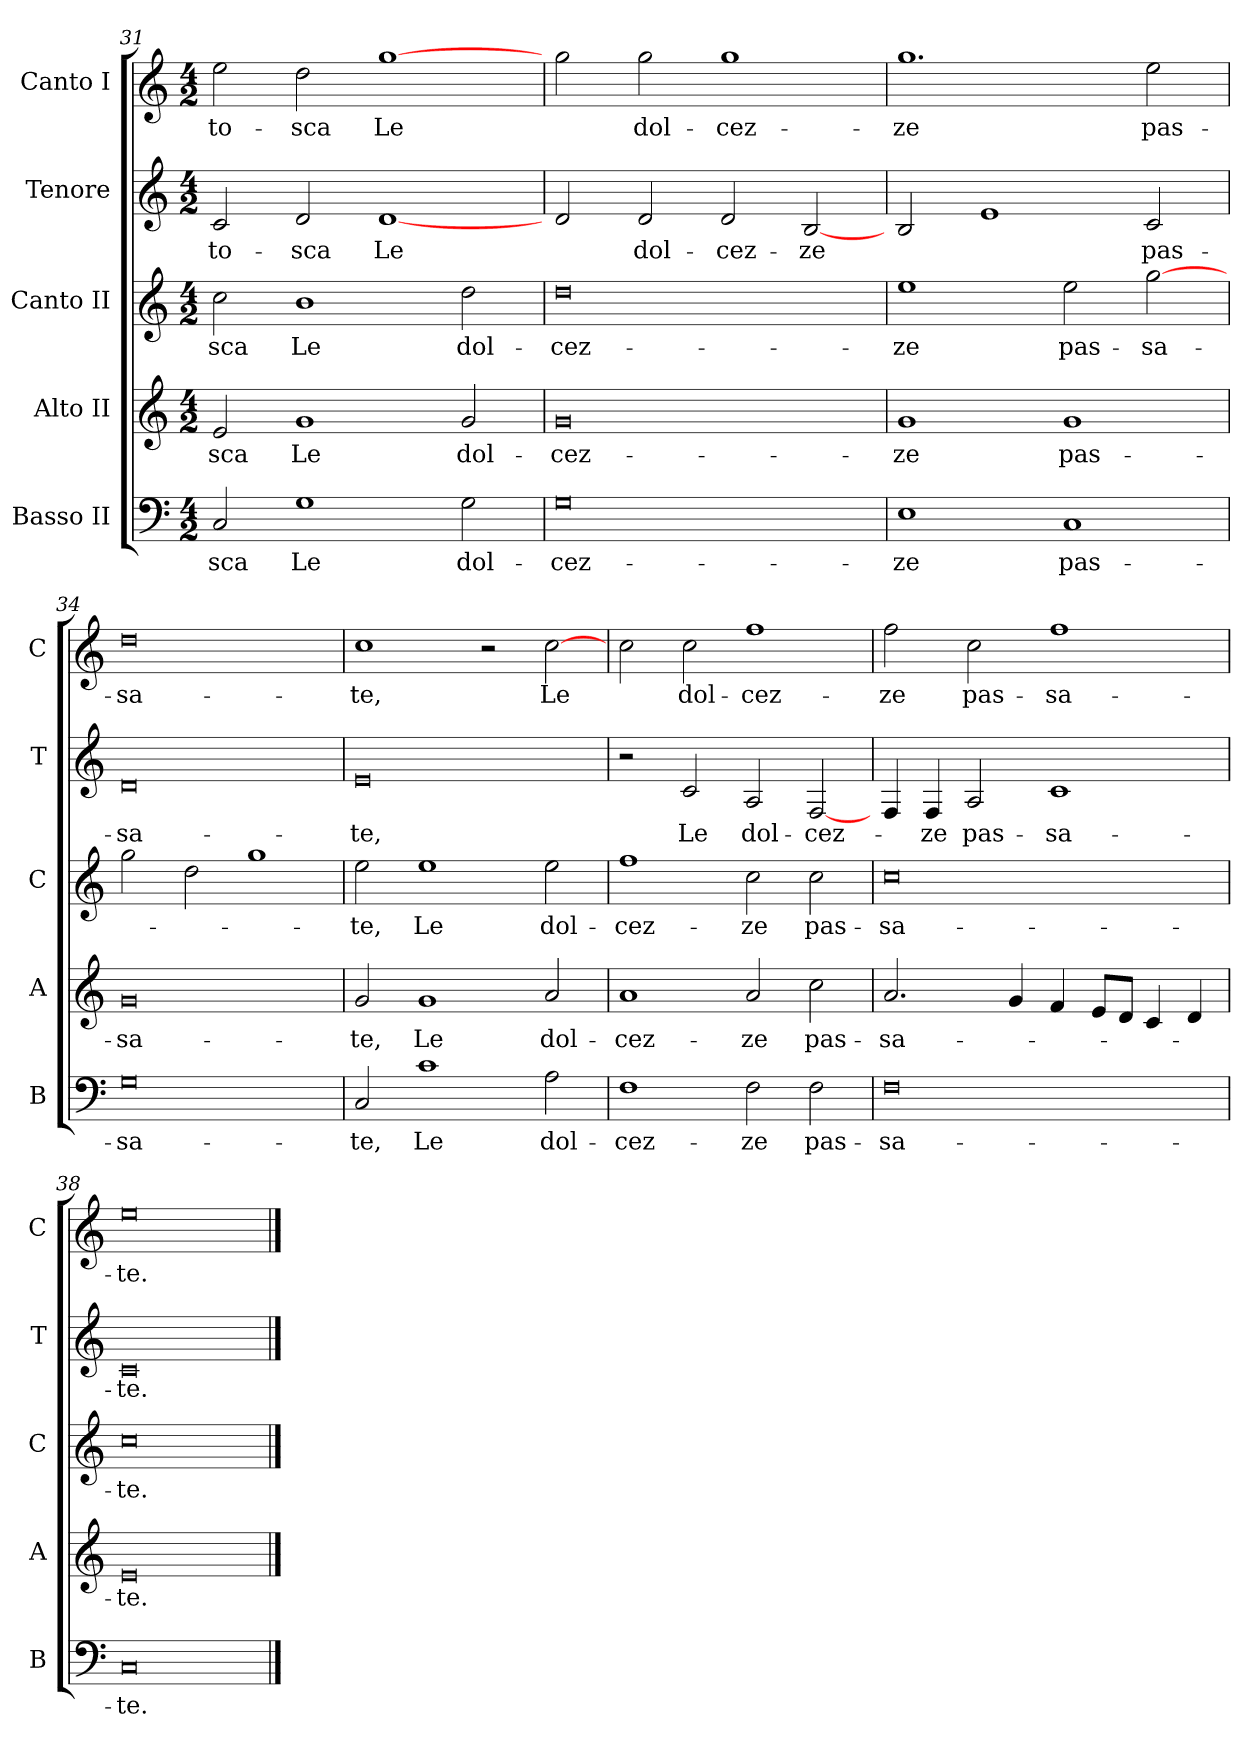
**kern	**text	**kern	**text	**kern	**text	**kern	**text	**kern	**text
*part5	*part5	*part4	*part4	*part3	*part3	*part2	*part2	*part1	*part1
*staff5	*staff5	*staff4	*staff4	*staff3	*staff3	*staff2	*staff2	*staff1	*staff1
*I"Basso II	*	*I"Alto II	*	*I"Canto II	*	*I"Tenore	*	*I"Canto I	*
*I'B	*	*I'A	*	*I'C	*	*I'T	*	*I'C	*
*clefF4	*	*clefG2	*	*clefG2	*	*clefG2	*	*clefG2	*
*k[]	*	*k[]	*	*k[]	*	*k[]	*	*k[]	*
*M4/2	*	*M4/2	*	*M4/2	*	*M4/2	*	*M4/2	*
=31	=31	=31	=31	=31	=31	=31	=31	=31	=31
2C	-sca	2e	-sca	2cc	-sca	2c	-to-	2ee	-to-
1G	Le	1g	Le	1b	Le	2d	-sca	2dd	-sca
.	.	.	.	.	.	[1d	Le	[1gg	Le
2G	dol-	2g	dol-	2dd	dol-	.	.	.	.
=32	=32	=32	=32	=32	=32	=32	=32	=32	=32
0G	-cez-	0g	-cez-	0dd	-cez-	2d	.	2gg	.
.	.	.	.	.	.	2d	dol-	2gg	dol-
.	.	.	.	.	.	2d	-cez-	1gg	-cez-
.	.	.	.	.	.	[2B	-ze	.	.
=33	=33	=33	=33	=33	=33	=33	=33	=33	=33
1E	-ze	1g	-ze	1ee	-ze	2B	.	1.gg	-ze
.	.	.	.	.	.	1e	.	.	.
1C	pas-	1g	pas-	2ee	pas-	.	.	.	.
.	.	.	.	[2gg	-sa-	2c	pas-	2ee	pas-
=34	=34	=34	=34	=34	=34	=34	=34	=34	=34
0G	-sa-	0g	-sa-	2gg	.	0d	-sa-	0dd	-sa-
.	.	.	.	2dd	.	.	.	.	.
.	.	.	.	1gg	.	.	.	.	.
=35	=35	=35	=35	=35	=35	=35	=35	=35	=35
2C	-te,	2g	-te,	2ee	-te,	0e	-te,	1cc	-te,
1c	Le	1g	Le	1ee	Le	.	.	.	.
.	.	.	.	.	.	.	.	2r	.
2A	dol-	2a	dol-	2ee	dol-	.	.	[2cc	Le
=36	=36	=36	=36	=36	=36	=36	=36	=36	=36
1F	-cez-	1a	-cez-	1ff	-cez-	2r	.	2cc	.
.	.	.	.	.	.	2c	Le	2cc	dol-
2F	-ze	2a	-ze	2cc	-ze	2A	dol-	1ff	-cez-
2F	pas-	2cc	pas-	2cc	pas-	[2F	-cez-	.	.
=37	=37	=37	=37	=37	=37	=37	=37	=37	=37
0F	-sa-	2.a	-sa-	0cc	-sa-	4F	.	2ff	-ze
.	.	.	.	.	.	4F	-ze	.	.
.	.	.	.	.	.	2A	pas-	2cc	pas-
.	.	4g	.	.	.	.	.	.	.
.	.	4f	.	.	.	1c	-sa-	1ff	-sa-
.	.	8eL	.	.	.	.	.	.	.
.	.	8dJ	.	.	.	.	.	.	.
.	.	4c	.	.	.	.	.	.	.
.	.	4d	.	.	.	.	.	.	.
=38	=38	=38	=38	=38	=38	=38	=38	=38	=38
0C	-te.	0e	-te.	0cc	-te.	0c	-te.	0ee	-te.
==	==	==	==	==	==	==	==	==	==
*-	*-	*-	*-	*-	*-	*-	*-	*-	*-
